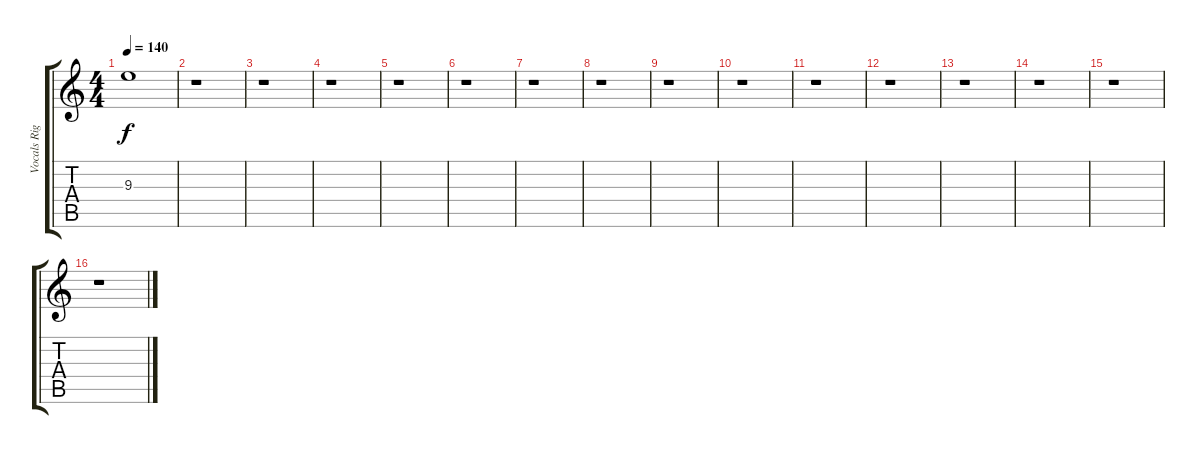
\track ("Vocals Right" "Vocals Rig") {instrument choiraahs}
\staff {score tabs}
\tuning (E5 B4 G4 D4 A3 E3) {hide}
\ts (4 4)
\tempo 140
\clef g2
\ks c
9.3{t}.1{dy f} |
r.1 |
r.1 |
r.1 |
r.1 |
r.1 |
r.1 |
r.1 |
r.1 |
r.1 |
r.1 |
r.1 |
r.1 |
r.1 |
r.1 |
r.1
